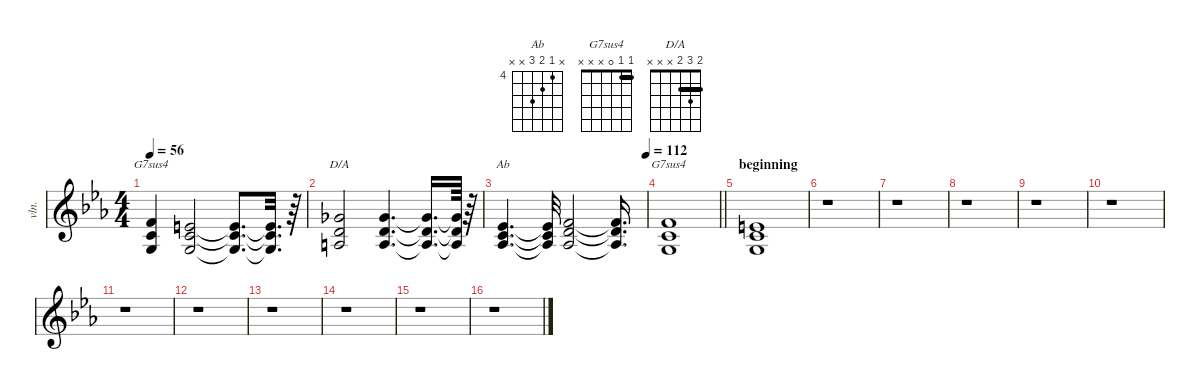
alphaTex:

\defaultSystemsLayout 4
\hideDynamics
\bracketExtendMode nobrackets
\otherSystemsTrackNameOrientation horizontal
\track ("Rock Organ" "vln.") {defaultSystemsLayout 4 instrument synthstrings1}
\staff {score}
\tuning (E4 B3 G3 D3 A2 E2)
\chord ("Ab" x 4 5 6 x x) {firstfret 4 showfingering false}
\chord ("G7sus4" x 6 5 5 x x) {firstfret 5 showfingering false barre 5}
\chord ("D/A" 2 3 2 x x x) {showfingering false barre 2}
\chord ("G7sus4" 1 1 0 x x x) {showfingering false barre 1}
\ts (4 4)
\tempo 56
\clef g2
\ks cminor
(1.1{acc forcenatural} 1.2{acc forcenatural} 0.3{acc forcenatural}).4{ch "G7sus4" dy f beam Up} (0.1{acc forcenatural} 1.2{acc forcenatural} 0.3{acc forcenatural}).2{beam Up} (0.1{t acc forcenatural} 1.2{t acc forcenatural} 0.3{t acc forcenatural}).8{d beam Up} (0.1{t acc forcenatural} 1.2{t acc forcenatural} 0.3{t acc forcenatural}).32{d beam Up} r.64{beam Up} |
(2.1{acc b} 3.2{acc forcenatural} 2.3{acc forcenatural}).2{ch "D/A" beam Up} (2.1{acc b} 3.2{acc forcenatural} 2.3{acc forcenatural}).4{d beam Up} (2.1{t acc b} 3.2{t acc forcenatural} 2.3{t acc forcenatural}).16{d beam Up} (2.1{t acc b} 3.2{t acc forcenatural} 2.3{t acc forcenatural}).64{beam Up} r.64{beam Up} |
\tempo (112 1)
(4.2{acc b} 5.3{acc forcenatural} 6.4{acc b}).4{d ch "Ab" beam Up} (4.2{t acc b} 5.3{t acc forcenatural} 6.4{t acc b}).32{beam Up} (6.2{acc forcenatural} 7.3{acc forcenatural} 6.4{acc b}).2{beam Up} (6.2{t acc forcenatural} 7.3{t acc forcenatural} 6.4{t acc b}).16{d beam Up} |
\barLineRight lightlight
(6.2{acc forcenatural} 5.3{acc forcenatural} 5.4{acc forcenatural}).1{ch "G7sus4" beam Up} |
\section ("" "beginning")
(5.2{acc forcenatural} 5.3{acc forcenatural} 5.4{acc forcenatural}).1{beam Up} |
r.1{beam Down} |
r.1{beam Down} |
r.1{beam Down} |
r.1{beam Down} |
r.1{beam Down} |
r.1{beam Down} |
r.1{beam Down} |
r.1{beam Down} |
r.1{beam Down} |
r.1{beam Down} |
r.1{beam Down}
